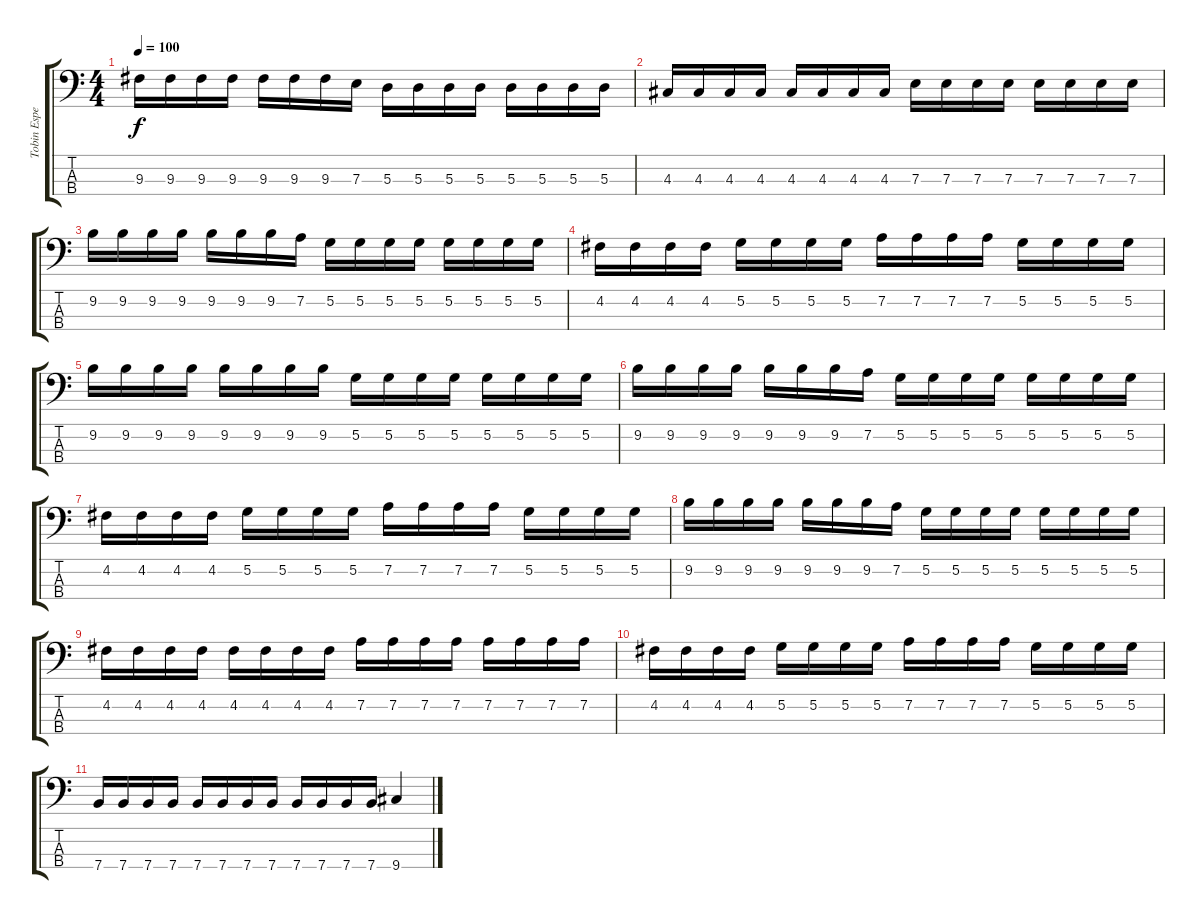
\track ("Tobin Esperance" "Tobin Espe") {instrument electricbassfinger}
\staff {score tabs}
\tuning (G2 D2 A1 E1) {hide}
\ts (4 4)
\tempo 100
\clef f4
\ks c
9.3.16{dy f} 9.3.16 9.3.16 9.3.16 9.3.16 9.3.16 9.3.16 7.3.16 5.3.16 5.3.16 5.3.16 5.3.16 5.3.16 5.3.16 5.3.16 5.3.16 |
4.3.16 4.3.16 4.3.16 4.3.16 4.3.16 4.3.16 4.3.16 4.3.16 7.3.16 7.3.16 7.3.16 7.3.16 7.3.16 7.3.16 7.3.16 7.3.16 |
9.2.16 9.2.16 9.2.16 9.2.16 9.2.16 9.2.16 9.2.16 7.2.16 5.2.16 5.2.16 5.2.16 5.2.16 5.2.16 5.2.16 5.2.16 5.2.16 |
4.2.16 4.2.16 4.2.16 4.2.16 5.2.16 5.2.16 5.2.16 5.2.16 7.2.16 7.2.16 7.2.16 7.2.16 5.2.16 5.2.16 5.2.16 5.2.16 |
9.2.16 9.2.16 9.2.16 9.2.16 9.2.16 9.2.16 9.2.16 9.2.16 5.2.16 5.2.16 5.2.16 5.2.16 5.2.16 5.2.16 5.2.16 5.2.16 |
9.2.16 9.2.16 9.2.16 9.2.16 9.2.16 9.2.16 9.2.16 7.2.16 5.2.16 5.2.16 5.2.16 5.2.16 5.2.16 5.2.16 5.2.16 5.2.16 |
4.2.16 4.2.16 4.2.16 4.2.16 5.2.16 5.2.16 5.2.16 5.2.16 7.2.16 7.2.16 7.2.16 7.2.16 5.2.16 5.2.16 5.2.16 5.2.16 |
9.2.16 9.2.16 9.2.16 9.2.16 9.2.16 9.2.16 9.2.16 7.2.16 5.2.16 5.2.16 5.2.16 5.2.16 5.2.16 5.2.16 5.2.16 5.2.16 |
4.2.16 4.2.16 4.2.16 4.2.16 4.2.16 4.2.16 4.2.16 4.2.16 7.2.16 7.2.16 7.2.16 7.2.16 7.2.16 7.2.16 7.2.16 7.2.16 |
4.2.16 4.2.16 4.2.16 4.2.16 5.2.16 5.2.16 5.2.16 5.2.16 7.2.16 7.2.16 7.2.16 7.2.16 5.2.16 5.2.16 5.2.16 5.2.16 |
7.4.16 7.4.16 7.4.16 7.4.16 7.4.16 7.4.16 7.4.16 7.4.16 7.4.16 7.4.16 7.4.16 7.4.16 9.4.4
